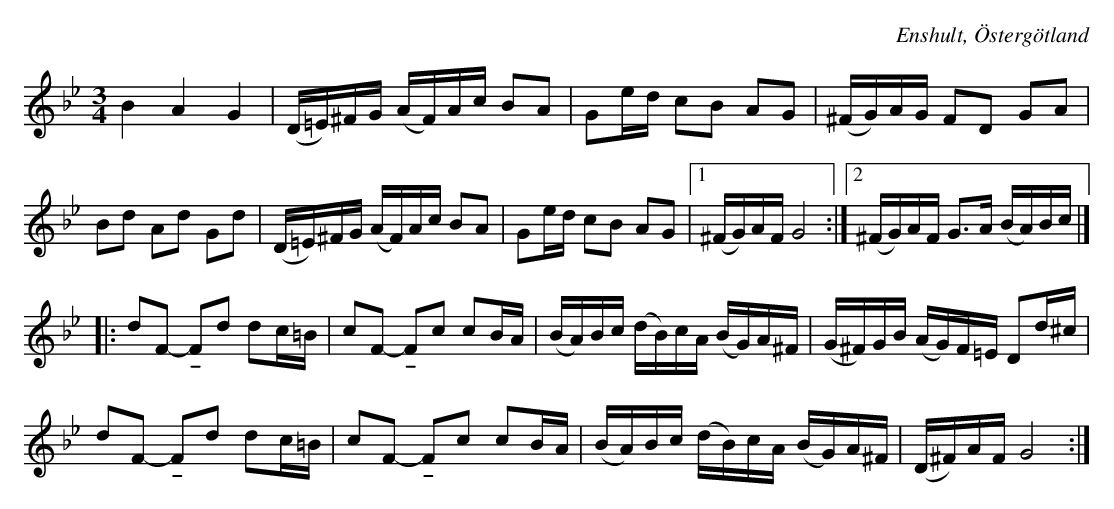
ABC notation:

X:1
O: Enshult, Östergötland
M: 3/4
L: 1/16
K: Gm
B4 A4 G4       | (D=E)^FG (AF)Ac B2A2 | G2ed c2B2 A2G2 | (^FG)AG F2D2 G2A2 |
B2d2 A2d2 G2d2 | (D=E)^FG (AF)Ac B2A2 | G2ed c2B2 A2G2 |1 (^FG)AF G8 :|2 (^FG)AF G2>A2 (BA)Bc |]
|: d2F2 -!tenuto!F2d2 d2c=B | c2F2 -!tenuto!F2c2 c2BA | (BA)Bc (dB)cA (BG)A^F | (G^F)GB (AG)F=E D2d^c |
   d2F2 -!tenuto!F2d2 d2c=B | c2F2 -!tenuto!F2c2 c2BA | (BA)Bc (dB)cA (BG)A^F | (D^F)AF G8 :|
